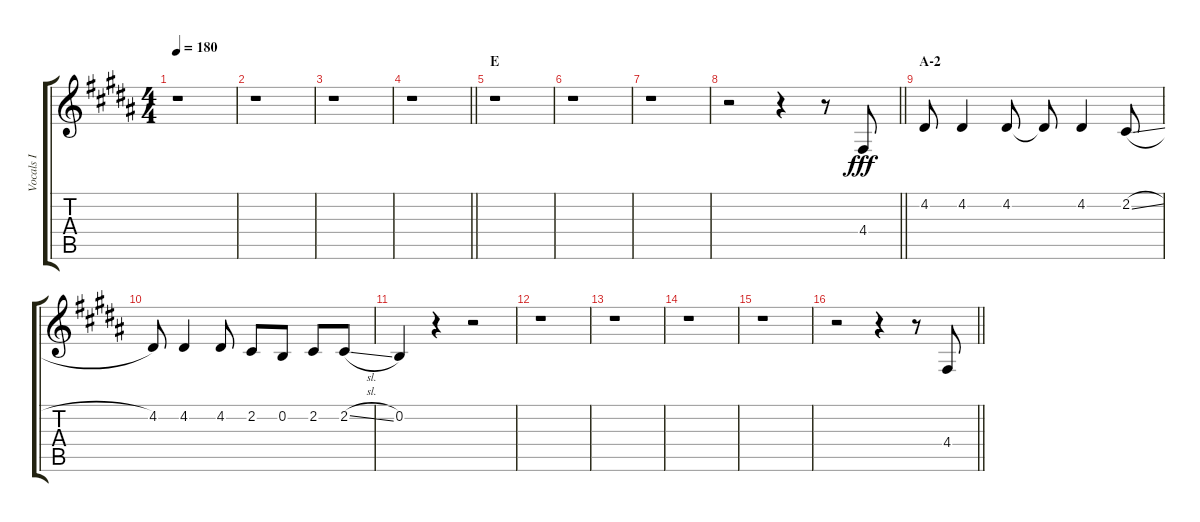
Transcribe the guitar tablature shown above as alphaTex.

\track ("Vocals I" "Vocals I") {instrument voiceoohs}
\staff {score tabs}
\tuning (E4 B3 G3 D3 A2 E2) {hide}
\ts (4 4)
\tempo 180
\clef g2
\ks b
r.1{dy fff} |
r.1 |
r.1 |
\barLineRight lightlight
r.1 |
\section ("" "E")
r.1 |
r.1 |
r.1 |
\barLineRight lightlight
r.2 r.4 r.8 4.4.8 |
\section ("" "A-2")
4.2.8 4.2.4 4.2.8 4.2{t}.8 4.2.4 2.2{sl}.8 |
4.2.8 4.2.4 4.2.8 2.2.8 0.2.8 2.2.8 2.2{sl}.8 |
0.2.4 r.4 r.2 |
r.1 |
r.1 |
r.1 |
r.1 |
\barLineRight lightlight
r.2 r.4 r.8 4.4.8
